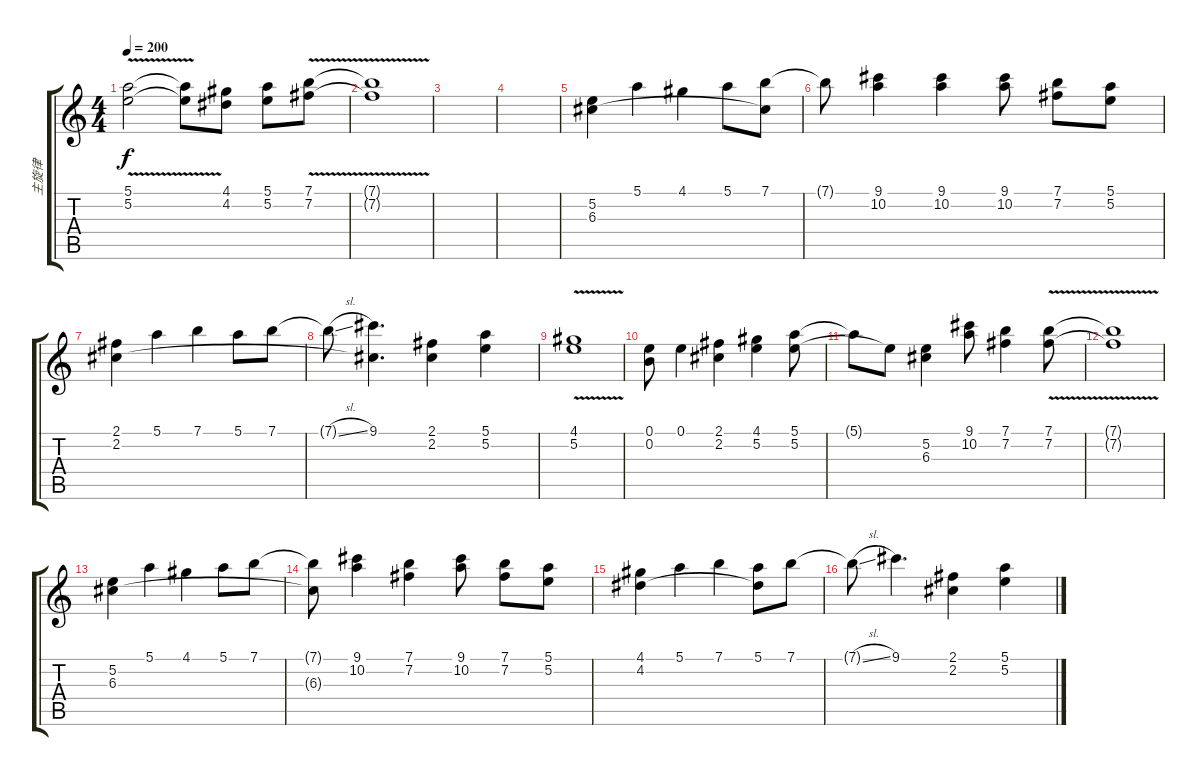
\track ("主旋律" "主旋律") {instrument overdrivenguitar}
\staff {score tabs}
\tuning (E4 B3 G3 D3 A2 E2) {hide}
\ts (4 4)
\tempo 200
\clef g2
\ks c
(5.1{v} 5.2).2{dy f} (5.1{t} 5.2{t}).8 (4.1 4.2).8 (5.1 5.2).8 (7.1{v} 7.2).8 |
(7.1{t} 7.2{t}).1 |
|
|
(5.2 6.3).4 5.1.4 4.1.4 5.1.8 (7.1 6.3{t}).8 |
7.1{t}.8 (9.1 10.2).4 (9.1 10.2).4 (9.1 10.2).8 (7.1 7.2).8 (5.1 5.2).8 |
(2.1 2.2).4 5.1.4 7.1.4 5.1.8 7.1.8 |
7.1{sl t}.8 (9.1 2.2{t}).4{d} (2.1 2.2).4 (5.1 5.2).4 |
(4.1{v} 5.2).1 |
(0.1 0.2).8 0.1.4 (2.1 2.2).4 (4.1 5.2).4 (5.1 5.2).8 |
5.1{t}.8 5.2{t}.8 (5.2 6.3).4 (9.1 10.2).8 (7.1 7.2).4 (7.1{v} 7.2).8 |
(7.1{t} 7.2{t}).1 |
(5.2 6.3).4 5.1.4 4.1.4 5.1.8 7.1.8 |
(7.1{t} 6.3{t}).8 (9.1 10.2).4 (7.1 7.2).4 (9.1 10.2).8 (7.1 7.2).8 (5.1 5.2).8 |
(4.1 4.2).4 5.1.4 7.1.4 (5.1 4.2{t}).8 7.1.8 |
7.1{sl t}.8 9.1.4{d} (2.1 2.2).4 (5.1 5.2).4
